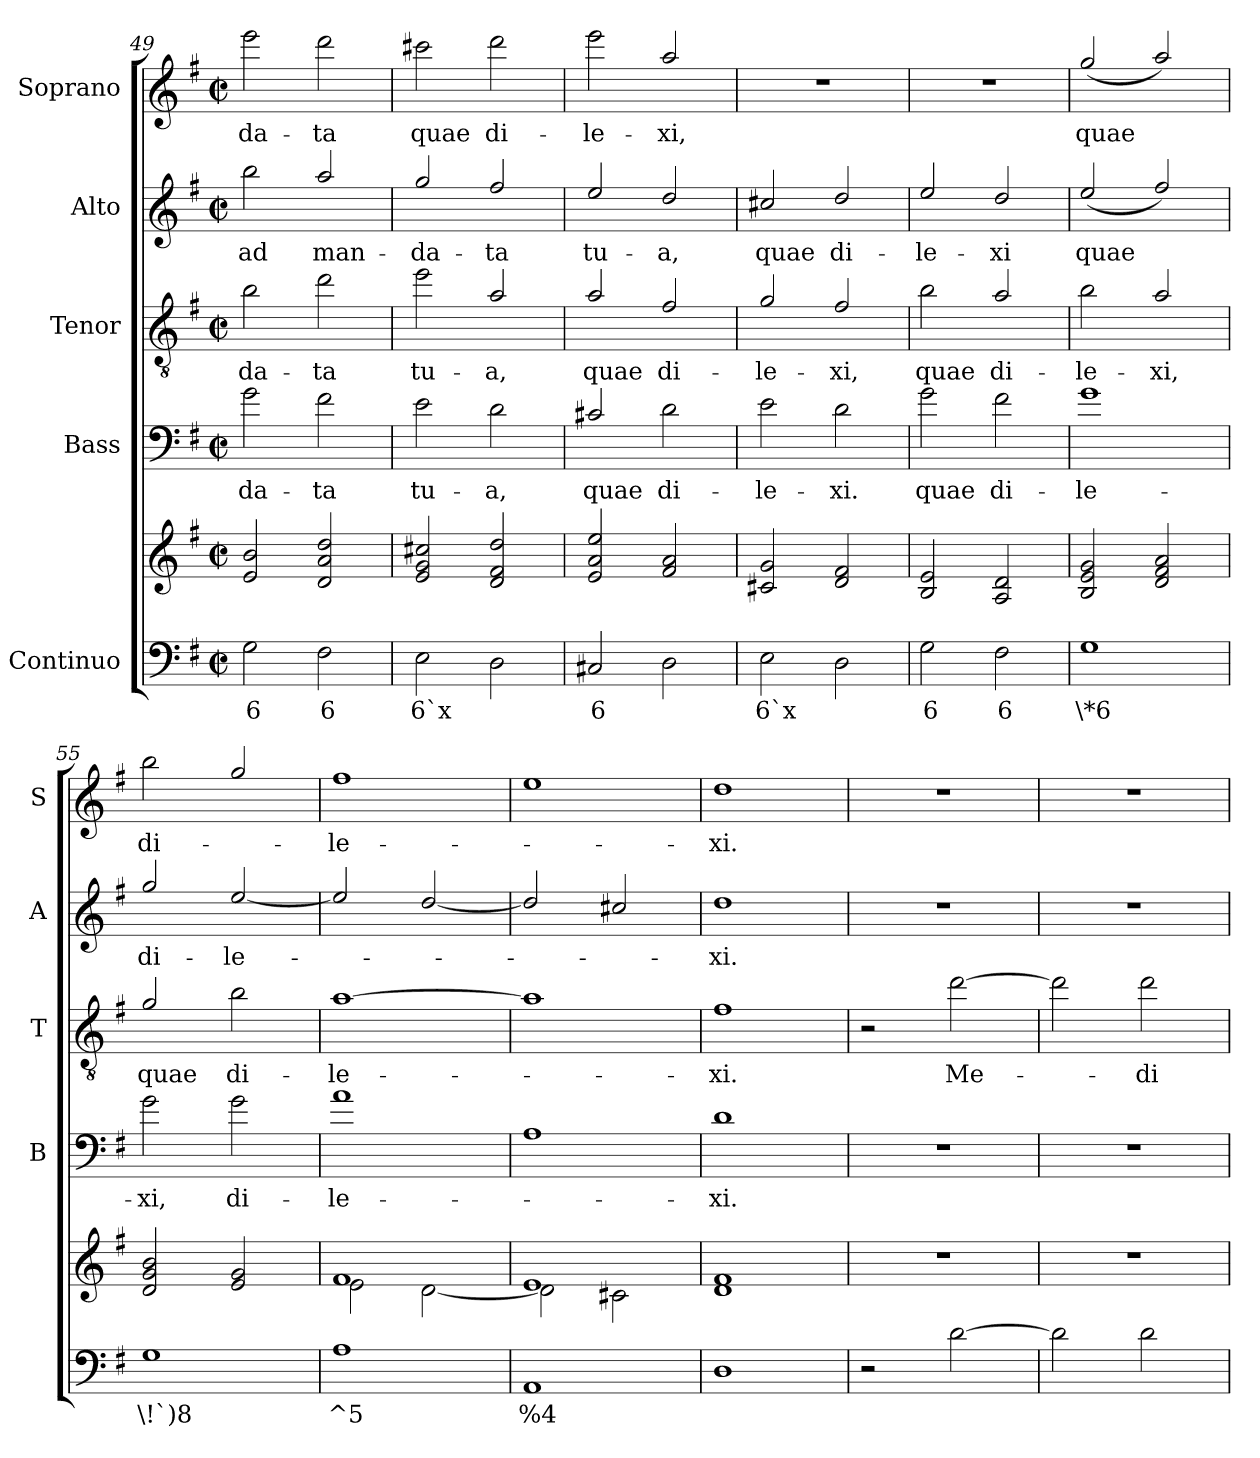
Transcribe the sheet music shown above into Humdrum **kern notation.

**kern	**text	**kern	**kern	**text	**kern	**text	**kern	**text	**kern	**text
*part5	*part5	*part5	*part4	*part4	*part3	*part3	*part2	*part2	*part1	*part1
*staff6	*staff6	*staff5	*staff4	*staff4	*staff3	*staff3	*staff2	*staff2	*staff1	*staff1
*I"Continuo	*	*	*I"Bass	*	*I"Tenor	*	*I"Alto	*	*I"Soprano	*
*	*	*	*I'B	*	*I'T	*	*I'A	*	*I'S	*
*clefF4	*	*clefG2	*clefF4	*	*clefGv2	*	*clefG2	*	*clefG2	*
*	*	*	*ITrd7c12	*	*ITrd7c12	*	*ITrd7c12	*	*ITrd7c12	*
*k[f#]	*	*k[f#]	*k[f#]	*	*k[f#]	*	*k[f#]	*	*k[f#]	*
*G:	*	*G:	*G:	*	*G:	*	*G:	*	*G:	*
*M2/2	*	*M2/2	*M2/2	*	*M2/2	*	*M2/2	*	*M2/2	*
*met(c|)	*	*met(c|)	*met(c|)	*	*met(c|)	*	*met(c|)	*	*met(c|)	*
=49	=49	=49	=49	=49	=49	=49	=49	=49	=49	=49
!	!LO:LY:b	!	!	!	!	!	!	!	!	!
!	!	!	!	!LO:LY:b	!	!	!	!	!	!
!	!	!	!	!	!	!LO:LY:b	!	!	!	!
!	!	!	!	!	!	!	!	!LO:LY:b	!	!
!	!	!	!	!	!	!	!	!	!	!LO:LY:b
2G\	6	2e!/ 2b!/	2G\	-da-	2B\	-da-	2b\	ad	2ee\	-da-
!	!LO:LY:b	!	!	!	!	!	!	!	!	!
!	!	!	!	!LO:LY:b	!	!	!	!	!	!
!	!	!	!	!	!	!LO:LY:b	!	!	!	!
!	!	!	!	!	!	!	!	!LO:LY:b	!	!
!	!	!	!	!	!	!	!	!	!	!LO:LY:b
2F#\	6	2d!/ 2a!/ 2dd!/	2F#\	-ta	2d\	-ta	2a/	man-	2dd\	-ta
=50	=50	=50	=50	=50	=50	=50	=50	=50	=50	=50
!	!LO:LY:b	!	!	!	!	!	!	!	!	!
!	!	!	!	!LO:LY:b	!	!	!	!	!	!
!	!	!	!	!	!	!LO:LY:b	!	!	!	!
!	!	!	!	!	!	!	!	!LO:LY:b	!	!
!	!	!	!	!	!	!	!	!	!	!LO:LY:b
2E\	6`x	2e!/ 2g!/ 2cc#X!/	2E\	tu-	2e\	tu-	2g/	-da-	2cc#X\	quae
!	!	!	!	!LO:LY:b	!	!	!	!	!	!
!	!	!	!	!	!	!LO:LY:b	!	!	!	!
!	!	!	!	!	!	!	!	!LO:LY:b	!	!
!	!	!	!	!	!	!	!	!	!	!LO:LY:b
2D\	.	2d!/ 2f#!/ 2dd!/	2D\	-a,	2A/	-a,	2f#/	-ta	2dd\	di-
=51	=51	=51	=51	=51	=51	=51	=51	=51	=51	=51
!	!LO:LY:b	!	!	!	!	!	!	!	!	!
!	!	!	!	!LO:LY:b	!	!	!	!	!	!
!	!	!	!	!	!	!LO:LY:b	!	!	!	!
!	!	!	!	!	!	!	!	!LO:LY:b	!	!
!	!	!	!	!	!	!	!	!	!	!LO:LY:b
2C#X/	6	2e!/ 2a!/ 2ee!/	2C#X/	quae	2A/	quae	2e/	tu-	2ee\	-le-
!	!	!	!	!LO:LY:b	!	!	!	!	!	!
!	!	!	!	!	!	!LO:LY:b	!	!	!	!
!	!	!	!	!	!	!	!	!LO:LY:b	!	!
!	!	!	!	!	!	!	!	!	!	!LO:LY:b
2D\	.	2f#!/ 2a!/	2D\	di-	2F#/	di-	2d/	-a,	2a/	-xi,
=52	=52	=52	=52	=52	=52	=52	=52	=52	=52	=52
!	!LO:LY:b	!	!	!	!	!	!	!	!	!
!	!	!	!	!LO:LY:b	!	!	!	!	!	!
!	!	!	!	!	!	!LO:LY:b	!	!	!	!
!	!	!	!	!	!	!	!	!LO:LY:b	!	!
2E\	6`x	2c#X!/ 2g!/	2E\	-le-	2G/	-le-	2c#X/	quae	1r	.
!	!	!	!	!LO:LY:b	!	!	!	!	!	!
!	!	!	!	!	!	!LO:LY:b	!	!	!	!
!	!	!	!	!	!	!	!	!LO:LY:b	!	!
2D\	.	2d!/ 2f#!/	2D\	xi.	2F#/	-xi,	2d/	di-	.	.
=53	=53	=53	=53	=53	=53	=53	=53	=53	=53	=53
!	!LO:LY:b	!	!	!	!	!	!	!	!	!
!	!	!	!	!LO:LY:b	!	!	!	!	!	!
!	!	!	!	!	!	!LO:LY:b	!	!	!	!
!	!	!	!	!	!	!	!	!LO:LY:b	!	!
2G\	6	2B!/ 2e!/	2G\	quae	2B\	quae	2e/	-le-	1r	.
!	!LO:LY:b	!	!	!	!	!	!	!	!	!
!	!	!	!	!LO:LY:b	!	!	!	!	!	!
!	!	!	!	!	!	!LO:LY:b	!	!	!	!
!	!	!	!	!	!	!	!	!LO:LY:b	!	!
2F#\	6	2A!/ 2d!/	2F#\	di-	2A/	di-	2d/	-xi	.	.
!!LO:PB:g=z
=54	=54	=54	=54	=54	=54	=54	=54	=54	=54	=54
!	!LO:LY:b	!	!	!	!	!	!	!	!	!
*^	*	*	*	*	*	*	*	*	*	*
!	!	!	!	!	!LO:LY:b	!	!	!	!	!	!
!	!	!	!	!	!	!	!LO:LY:b	!	!	!	!
!	!	!	!	!	!	!	!	!	!LO:LY:b	!	!
!	!	!	!	!	!	!	!	!	!	!	!LO:LY:b
2ryy	1G	\*6	2B!/ 2e!/ 2g!/	1G	-le-	2B\	-le-	(<2e/	quae	(<2g/	quae
!	!	!LO:LY:b	!	!	!	!	!	!	!	!	!
!	!	!	!	!	!	!	!LO:LY:b	!	!	!	!
2ryy	.	(7	2d!/ 2f#!/ 2a!/	.	.	2A/	-xi,	2f#/)	.	2a/)	.
=55	=55	=55	=55	=55	=55	=55	=55	=55	=55	=55	=55
!	!	!LO:LY:b	!	!	!	!	!	!	!	!	!
!	!	!	!	!	!LO:LY:b	!	!	!	!	!	!
!	!	!	!	!	!	!	!LO:LY:b	!	!	!	!
!	!	!	!	!	!	!	!	!	!LO:LY:b	!	!
!	!	!	!	!	!	!	!	!	!	!	!LO:LY:b
2ryy	1G	\!`)8	2d!/ 2g!/ 2b!/	2G\	-xi,	2G/	quae	2g/	di-	2b\	di-
!	!	!LO:LY:b	!	!	!	!	!	!	!	!	!
!	!	!	!	!	!LO:LY:b	!	!	!	!	!	!
!	!	!	!	!	!	!	!LO:LY:b	!	!	!	!
!	!	!	!	!	!	!	!	!	!LO:LY:b	!	!
2ryy	.	6	2e!/ 2g!/	2G\	di-	2B\	di-	[2e/	-le-	2g/	.
=56	=56	=56	=56	=56	=56	=56	=56	=56	=56	=56	=56
!	!	!LO:LY:b	!	!	!	!	!	!	!	!	!
*	*	*	*^	*	*	*	*	*	*	*	*
!	!	!	!	!	!	!LO:LY:b	!	!	!	!	!	!
!	!	!	!	!	!	!	!	!LO:LY:b	!	!	!	!
!	!	!	!	!	!	!	!	!	!	!	!	!LO:LY:b
2ryy	1A	^5	1f#!	2e!\	1A	-le-	[1A	-le-	2e/]	.	1f#	-le-
!	!	!LO:LY:b	!	!	!	!	!	!	!	!	!	!
2ryy	.	M4	.	[<2d!\	.	.	.	.	[2d/	.	.	.
=57	=57	=57	=57	=57	=57	=57	=57	=57	=57	=57	=57	=57
!	!	!LO:LY:b	!	!	!	!	!	!	!	!	!	!
2ryy	1AA	%4	1e!	2d!\]	1AA	.	1A]	.	2d/]	.	1e	.
!	!	!LO:LY:b	!	!	!	!	!	!	!	!	!	!
2ryy	.	Mx	.	2c#X!\	.	.	.	.	2c#X/	.	.	.
*v	*v	*	*	*	*	*	*	*	*	*	*	*
*	*	*v	*v	*	*	*	*	*	*	*	*
=58	=58	=58	=58	=58	=58	=58	=58	=58	=58	=58
*	*	*^	*	*	*	*	*	*	*	*
!	!	!	!	!	!LO:LY:b	!	!	!	!	!	!
*	*	*v	*v	*	*	*	*	*	*	*	*
*	*	*^	*	*	*	*	*	*	*	*
!	!	!	!	!	!	!	!LO:LY:b	!	!	!	!
*	*	*v	*v	*	*	*	*	*	*	*	*
*	*	*^	*	*	*	*	*	*	*	*
!	!	!	!	!	!	!	!	!	!LO:LY:b	!	!
*	*	*v	*v	*	*	*	*	*	*	*	*
*	*	*^	*	*	*	*	*	*	*	*
!	!	!	!	!	!	!	!	!	!	!	!LO:LY:b
*	*	*v	*v	*	*	*	*	*	*	*	*
1D	.	1d! 1f#!	1D	-xi.	1F#	-xi.	1d	-xi.	1d	-xi.
=59	=59	=59	=59	=59	=59	=59	=59	=59	=59	=59
2r	.	1r	1r	.	2r	.	1r	.	1r	.
!	!	!	!	!	!	!LO:LY:b	!	!	!	!
[2d\	.	.	.	.	[2d\	Me-	.	.	.	.
=60	=60	=60	=60	=60	=60	=60	=60	=60	=60	=60
2d\]	.	1r	1r	.	2d\]	.	1r	.	1r	.
!	!	!	!	!	!	!LO:LY:b	!	!	!	!
2d\	.	.	.	.	2d\	-di-	.	.	.	.
=	=	=	=	=	=	=	=	=	=	=
*-	*-	*-	*-	*-	*-	*-	*-	*-	*-	*-
